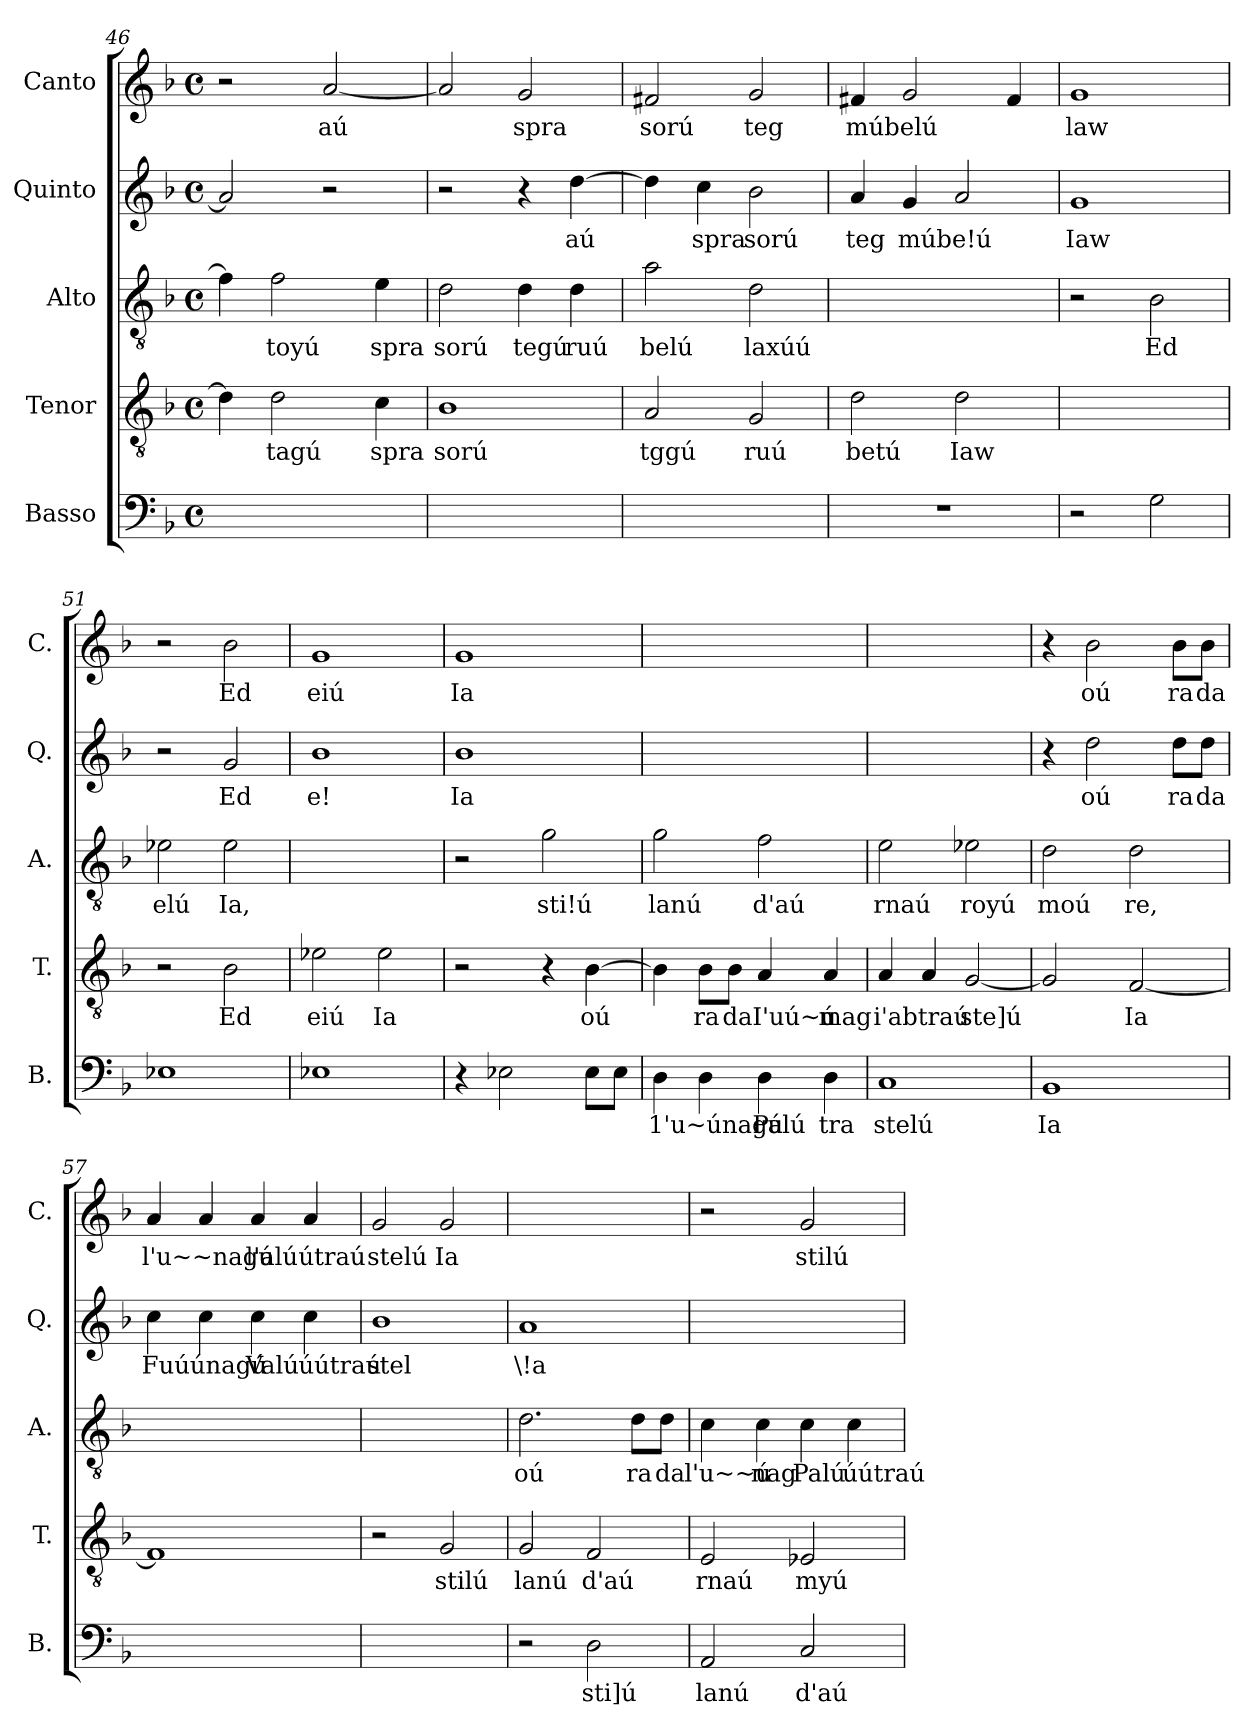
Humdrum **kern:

**kern	**text	**kern	**text	**kern	**text	**kern	**text	**kern	**text
*part5	*part5	*part4	*part4	*part3	*part3	*part2	*part2	*part1	*part1
*staff5	*staff5	*staff4	*staff4	*staff3	*staff3	*staff2	*staff2	*staff1	*staff1
*I"Basso	*	*I"Tenor	*	*I"Alto	*	*I"Quinto	*	*I"Canto	*
*I'B.	*	*I'T.	*	*I'A.	*	*I'Q.	*	*I'C.	*
*clefF4	*	*clefGv2	*	*clefGv2	*	*clefG2	*	*clefG2	*
*k[b-]	*	*k[b-]	*	*k[b-]	*	*k[b-]	*	*k[b-]	*
*F:	*	*F:	*	*F:	*	*F:	*	*F:	*
*M4/4	*	*M4/4	*	*M4/4	*	*M4/4	*	*M4/4	*
*met(c)	*	*met(c)	*	*met(c)	*	*met(c)	*	*met(c)	*
=46	=46	=46	=46	=46	=46	=46	=46	=46	=46
1ryy	.	4d\]	.	4f\]	.	2a/]	.	2r	.
!	!	!	!LO:LY:b	!	!LO:LY:b	!	!	!	!
.	.	2d\	tagú	2f\	toyú	.	.	.	.
!	!	!	!	!	!	!	!	!	!LO:LY:b
.	.	.	.	.	.	2r	.	[2a/	aú
!	!	!	!LO:LY:b	!	!LO:LY:b	!	!	!	!
.	.	4c\	spra	4e\	spra	.	.	.	.
!!LO:PB:g=z
=47	=47	=47	=47	=47	=47	=47	=47	=47	=47
!	!	!	!LO:LY:b	!	!LO:LY:b	!	!	!	!
1ryy	.	1B-	sorú	2d\	sorú	2r	.	2a/]	.
!	!	!	!	!	!LO:LY:b	!	!	!	!LO:LY:b
.	.	.	.	4d\	tegú	4r	.	2g/	spra
!	!	!	!	!	!LO:LY:b	!	!LO:LY:b	!	!
.	.	.	.	4d\	ruú	[4dd\	aú	.	.
=48	=48	=48	=48	=48	=48	=48	=48	=48	=48
!	!	!	!LO:LY:b	!	!LO:LY:b	!	!	!	!LO:LY:b
1ryy	.	2A/	tggú	2a\	belú	4dd\]	.	2f#X/	sorú
!	!	!	!	!	!	!	!LO:LY:b	!	!
.	.	.	.	.	.	4cc\	spra	.	.
!	!	!	!LO:LY:b	!	!LO:LY:b	!	!LO:LY:b	!	!LO:LY:b
.	.	2G/	ruú	2d\	laxúú	2b-\	sorú	2g/	teg
=49	=49	=49	=49	=49	=49	=49	=49	=49	=49
!	!	!	!LO:LY:b	!	!	!	!LO:LY:b	!	!LO:LY:b
1r	.	2d\	betú	1ryy	.	4a/	teg	4f#X/	múbelú
!	!	!	!	!	!	!	!LO:LY:b	!	!
.	.	.	.	.	.	4g/	múbe!ú	2g/	.
!	!	!	!LO:LY:b	!	!	!	!	!	!
.	.	2d\	Iaw	.	.	2a/	.	.	.
.	.	.	.	.	.	.	.	4f#/	.
=50	=50	=50	=50	=50	=50	=50	=50	=50	=50
!	!	!	!	!	!	!	!LO:LY:b	!	!LO:LY:b
2r	.	1ryy	.	2r	.	1g	Iaw	1g	law
!	!	!	!	!	!LO:LY:b	!	!	!	!
2G\	.	.	.	2B-\	Ed	.	.	.	.
=51	=51	=51	=51	=51	=51	=51	=51	=51	=51
!	!	!	!	!	!LO:LY:b	!	!	!	!
1E-X	.	2r	.	2e-X\	elú	2r	.	2r	.
!	!	!	!LO:LY:b	!	!LO:LY:b	!	!LO:LY:b	!	!LO:LY:b
.	.	2B-\	Ed	2e-\	Ia,	2g/	Ed	2b-\	Ed
=52	=52	=52	=52	=52	=52	=52	=52	=52	=52
!	!	!	!LO:LY:b	!	!	!	!LO:LY:b	!	!LO:LY:b
1E-X	.	2e-X\	eiú	1ryy	.	1b-	e!	1g	eiú
!	!	!	!LO:LY:b	!	!	!	!	!	!
.	.	2e-\	Ia	.	.	.	.	.	.
=53	=53	=53	=53	=53	=53	=53	=53	=53	=53
!	!	!	!	!	!	!	!LO:LY:b	!	!LO:LY:b
4r	.	2r	.	2r	.	1b-	Ia	1g	Ia
2E-X\	.	.	.	.	.	.	.	.	.
!	!	!	!	!	!LO:LY:b	!	!	!	!
.	.	4r	.	2g\	sti!ú	.	.	.	.
!	!	!	!LO:LY:b	!	!	!	!	!	!
8E-\L	.	[4B-\	oú	.	.	.	.	.	.
8E-\J	.	.	.	.	.	.	.	.	.
!!LO:LB:g=z
=54	=54	=54	=54	=54	=54	=54	=54	=54	=54
!	!LO:LY:b	!	!	!	!LO:LY:b	!	!	!	!
4D\	1'u~únagú	4B-\]	.	2g\	lanú	1ryy	.	1ryy	.
!	!	!	!LO:LY:b	!	!	!	!	!	!
4D\	.	8B-\L	ra	.	.	.	.	.	.
!	!	!	!LO:LY:b	!	!	!	!	!	!
.	.	8B-\J	da	.	.	.	.	.	.
!	!LO:LY:b	!	!LO:LY:b	!	!LO:LY:b	!	!	!	!
4D\	Palú	4A/	I'uú~ú	2f\	d'aú	.	.	.	.
!	!LO:LY:b	!	!LO:LY:b	!	!	!	!	!	!
4D\	tra	4A/	mag	.	.	.	.	.	.
=55	=55	=55	=55	=55	=55	=55	=55	=55	=55
!	!LO:LY:b	!	!LO:LY:b	!	!LO:LY:b	!	!	!	!
1C	stelú	4A/	i'abtraú	2e\	rnaú	1ryy	.	1ryy	.
.	.	4A/	.	.	.	.	.	.	.
!	!	!	!LO:LY:b	!	!LO:LY:b	!	!	!	!
.	.	[2G/	ste]ú	2e-X\	royú	.	.	.	.
=56	=56	=56	=56	=56	=56	=56	=56	=56	=56
!	!LO:LY:b	!	!	!	!LO:LY:b	!	!	!	!
1BB-	Ia	2G/]	.	2d\	moú	4r	.	4r	.
!	!	!	!	!	!	!	!LO:LY:b	!	!LO:LY:b
.	.	.	.	.	.	2dd\	oú	2b-\	oú
!	!	!	!LO:LY:b	!	!LO:LY:b	!	!	!	!
.	.	[2F/	Ia	2d\	re,	.	.	.	.
!	!	!	!	!	!	!	!LO:LY:b	!	!LO:LY:b
.	.	.	.	.	.	8dd\L	ra	8b-\L	ra
!	!	!	!	!	!	!	!LO:LY:b	!	!LO:LY:b
.	.	.	.	.	.	8dd\J	da	8b-\J	da
=57	=57	=57	=57	=57	=57	=57	=57	=57	=57
!	!	!	!	!	!	!	!LO:LY:b	!	!LO:LY:b
1ryy	.	1F]	.	1ryy	.	4cc\	Fuúúnagú	4a/	l'u~~nagú
.	.	.	.	.	.	4cc\	.	4a/	.
!	!	!	!	!	!	!	!LO:LY:b	!	!LO:LY:b
.	.	.	.	.	.	4cc\	Valú	4a/	l'alú
!	!	!	!	!	!	!	!LO:LY:b	!	!LO:LY:b
.	.	.	.	.	.	4cc\	úútraú	4a/	útraú
=58	=58	=58	=58	=58	=58	=58	=58	=58	=58
!	!	!	!	!	!	!	!LO:LY:b	!	!LO:LY:b
1ryy	.	2r	.	1ryy	.	1b-	stel	2g/	stelú
!	!	!	!LO:LY:b	!	!	!	!	!	!LO:LY:b
.	.	2G/	stilú	.	.	.	.	2g/	Ia
=59	=59	=59	=59	=59	=59	=59	=59	=59	=59
!	!	!	!LO:LY:b	!	!LO:LY:b	!	!LO:LY:b	!	!
2r	.	2G/	lanú	2.d\	oú	1a	\!a	1ryy	.
!	!LO:LY:b	!	!LO:LY:b	!	!	!	!	!	!
2D\	sti]ú	2F/	d'aú	.	.	.	.	.	.
!	!	!	!	!	!LO:LY:b	!	!	!	!
.	.	.	.	8d\L	ra	.	.	.	.
!	!	!	!	!	!LO:LY:b	!	!	!	!
.	.	.	.	8d\J	da	.	.	.	.
!!LO:PB:g=z
=60	=60	=60	=60	=60	=60	=60	=60	=60	=60
!	!LO:LY:b	!	!LO:LY:b	!	!LO:LY:b	!	!	!	!
2AA/	lanú	2E/	rnaú	4c\	l'u~~ú	1ryy	.	2r	.
!	!	!	!	!	!LO:LY:b	!	!	!	!
.	.	.	.	4c\	nag	.	.	.	.
!	!LO:LY:b	!	!LO:LY:b	!	!LO:LY:b	!	!	!	!LO:LY:b
2C/	d'aú	2E-X/	myú	4c\	Palú	.	.	2g/	stilú
!	!	!	!	!	!LO:LY:b	!	!	!	!
.	.	.	.	4c\	úútraú	.	.	.	.
=	=	=	=	=	=	=	=	=	=
*-	*-	*-	*-	*-	*-	*-	*-	*-	*-
